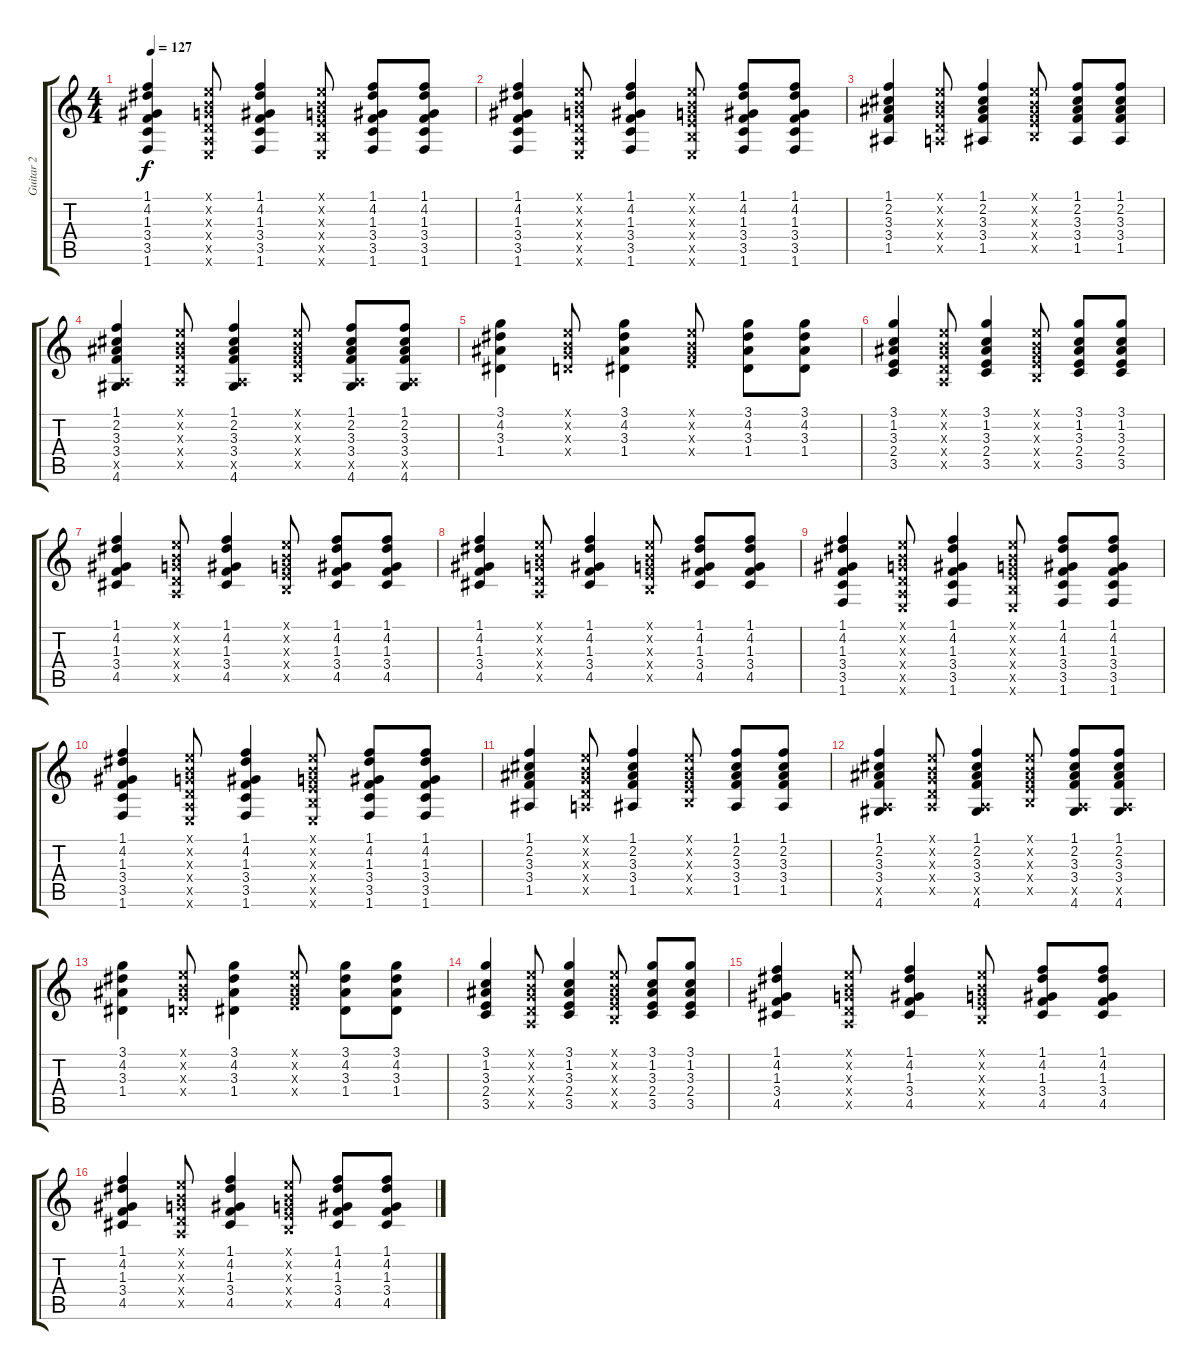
\track ("Guitar 2" "Guitar 2") {instrument acousticguitarsteel}
\staff {score tabs}
\tuning (E4 B3 G3 D3 A2 E2) {hide}
\ts (4 4)
\tempo 127
\clef g2
\ks c
(1.1 4.2 1.3 3.4 3.5 1.6).4{dy f} (0.1{x} 0.2{x} 0.3{x} 0.4{x} 0.5{x} 0.6{x}).8 (1.1 4.2 1.3 3.4 3.5 1.6).4 (0.1{x} 0.2{x} 0.3{x} 2.4{x} 2.5{x} 0.6{x}).8 (1.1 4.2 1.3 3.4 3.5 1.6).8 (1.1 4.2 1.3 3.4 3.5 1.6).8 |
(1.1 4.2 1.3 3.4 3.5 1.6).4 (0.1{x} 0.2{x} 0.3{x} 0.4{x} 0.5{x} 0.6{x}).8 (1.1 4.2 1.3 3.4 3.5 1.6).4 (0.1{x} 0.2{x} 0.3{x} 2.4{x} 2.5{x} 0.6{x}).8 (1.1 4.2 1.3 3.4 3.5 1.6).8 (1.1 4.2 1.3 3.4 3.5 1.6).8 |
(1.1 2.2 3.3 3.4 1.5).4 (0.1{x} 0.2{x} 0.3{x} 0.4{x} 0.5{x}).8 (1.1 2.2 3.3 3.4 1.5).4 (0.1{x} 0.2{x} 0.3{x} 2.4{x} 2.5{x}).8 (1.1 2.2 3.3 3.4 1.5).8 (1.1 2.2 3.3 3.4 1.5).8 |
(1.1 2.2 3.3 3.4 0.5{x} 4.6).4 (0.1{x} 0.2{x} 0.3{x} 0.4{x} 0.5{x}).8 (1.1 2.2 3.3 3.4 0.5{x} 4.6).4 (0.1{x} 0.2{x} 0.3{x} 2.4{x} 2.5{x}).8 (1.1 2.2 3.3 3.4 0.5{x} 4.6).8 (1.1 2.2 3.3 3.4 0.5{x} 4.6).8 |
(3.1 4.2 3.3 1.4).4 (0.1{x} 0.2{x} 0.3{x} 0.4{x}).8 (3.1 4.2 3.3 1.4).4 (0.1{x} 0.2{x} 0.3{x} 2.4{x}).8 (3.1 4.2 3.3 1.4).8 (3.1 4.2 3.3 1.4).8 |
(3.1 1.2 3.3 2.4 3.5).4 (0.1{x} 0.2{x} 0.3{x} 0.4{x} 0.5{x}).8 (3.1 1.2 3.3 2.4 3.5).4 (0.1{x} 0.2{x} 0.3{x} 2.4{x} 2.5{x}).8 (3.1 1.2 3.3 2.4 3.5).8 (3.1 1.2 3.3 2.4 3.5).8 |
(1.1 4.2 1.3 3.4 4.5).4 (0.1{x} 0.2{x} 0.3{x} 0.4{x} 0.5{x}).8 (1.1 4.2 1.3 3.4 4.5).4 (0.1{x} 0.2{x} 0.3{x} 2.4{x} 2.5{x}).8 (1.1 4.2 1.3 3.4 4.5).8 (1.1 4.2 1.3 3.4 4.5).8 |
(1.1 4.2 1.3 3.4 4.5).4 (0.1{x} 0.2{x} 0.3{x} 0.4{x} 0.5{x}).8 (1.1 4.2 1.3 3.4 4.5).4 (0.1{x} 0.2{x} 0.3{x} 2.4{x} 2.5{x}).8 (1.1 4.2 1.3 3.4 4.5).8 (1.1 4.2 1.3 3.4 4.5).8 |
(1.1 4.2 1.3 3.4 3.5 1.6).4 (0.1{x} 0.2{x} 0.3{x} 0.4{x} 0.5{x} 0.6{x}).8 (1.1 4.2 1.3 3.4 3.5 1.6).4 (0.1{x} 0.2{x} 0.3{x} 2.4{x} 2.5{x} 0.6{x}).8 (1.1 4.2 1.3 3.4 3.5 1.6).8 (1.1 4.2 1.3 3.4 3.5 1.6).8 |
(1.1 4.2 1.3 3.4 3.5 1.6).4 (0.1{x} 0.2{x} 0.3{x} 0.4{x} 0.5{x} 0.6{x}).8 (1.1 4.2 1.3 3.4 3.5 1.6).4 (0.1{x} 0.2{x} 0.3{x} 2.4{x} 2.5{x} 0.6{x}).8 (1.1 4.2 1.3 3.4 3.5 1.6).8 (1.1 4.2 1.3 3.4 3.5 1.6).8 |
(1.1 2.2 3.3 3.4 1.5).4 (0.1{x} 0.2{x} 0.3{x} 0.4{x} 0.5{x}).8 (1.1 2.2 3.3 3.4 1.5).4 (0.1{x} 0.2{x} 0.3{x} 2.4{x} 2.5{x}).8 (1.1 2.2 3.3 3.4 1.5).8 (1.1 2.2 3.3 3.4 1.5).8 |
(1.1 2.2 3.3 3.4 0.5{x} 4.6).4 (0.1{x} 0.2{x} 0.3{x} 0.4{x} 0.5{x}).8 (1.1 2.2 3.3 3.4 0.5{x} 4.6).4 (0.1{x} 0.2{x} 0.3{x} 2.4{x} 2.5{x}).8 (1.1 2.2 3.3 3.4 0.5{x} 4.6).8 (1.1 2.2 3.3 3.4 0.5{x} 4.6).8 |
(3.1 4.2 3.3 1.4).4 (0.1{x} 0.2{x} 0.3{x} 0.4{x}).8 (3.1 4.2 3.3 1.4).4 (0.1{x} 0.2{x} 0.3{x} 2.4{x}).8 (3.1 4.2 3.3 1.4).8 (3.1 4.2 3.3 1.4).8 |
(3.1 1.2 3.3 2.4 3.5).4 (0.1{x} 0.2{x} 0.3{x} 0.4{x} 0.5{x}).8 (3.1 1.2 3.3 2.4 3.5).4 (0.1{x} 0.2{x} 0.3{x} 2.4{x} 2.5{x}).8 (3.1 1.2 3.3 2.4 3.5).8 (3.1 1.2 3.3 2.4 3.5).8 |
(1.1 4.2 1.3 3.4 4.5).4 (0.1{x} 0.2{x} 0.3{x} 0.4{x} 0.5{x}).8 (1.1 4.2 1.3 3.4 4.5).4 (0.1{x} 0.2{x} 0.3{x} 2.4{x} 2.5{x}).8 (1.1 4.2 1.3 3.4 4.5).8 (1.1 4.2 1.3 3.4 4.5).8 |
(1.1 4.2 1.3 3.4 4.5).4 (0.1{x} 0.2{x} 0.3{x} 0.4{x} 0.5{x}).8 (1.1 4.2 1.3 3.4 4.5).4 (0.1{x} 0.2{x} 0.3{x} 2.4{x} 2.5{x}).8 (1.1 4.2 1.3 3.4 4.5).8 (1.1 4.2 1.3 3.4 4.5).8
